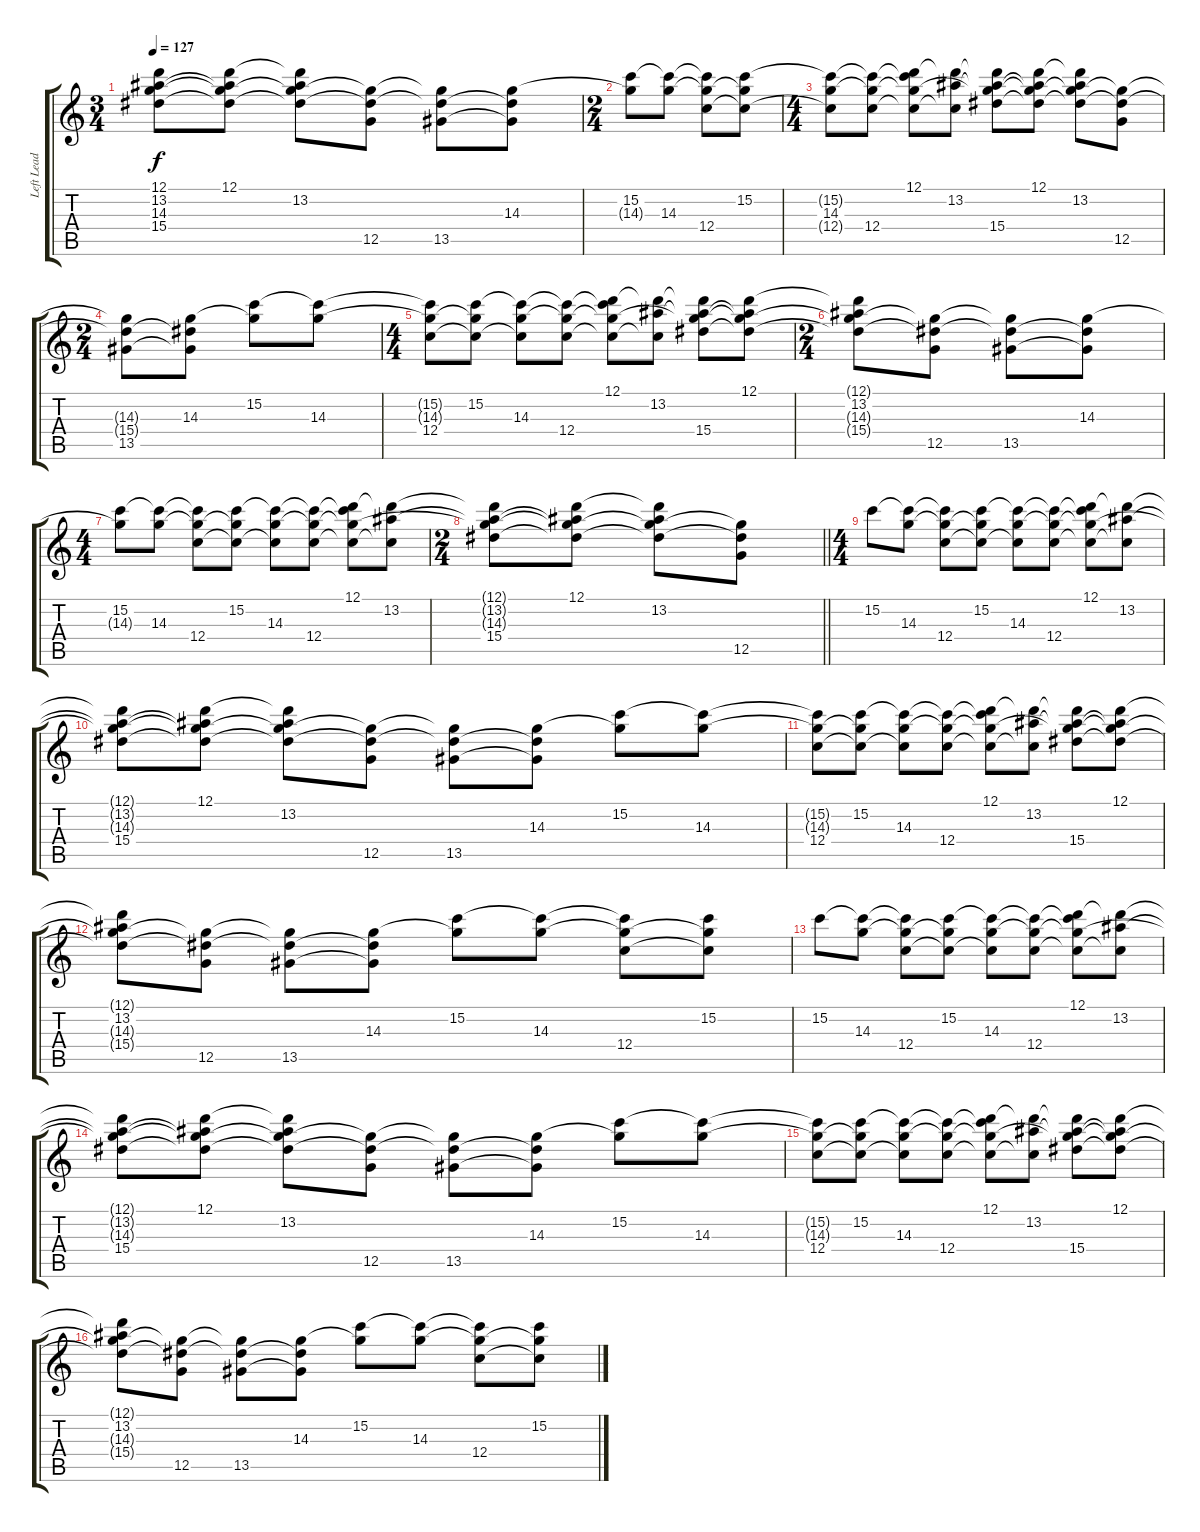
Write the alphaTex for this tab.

\track ("Left Lead" "Left Lead") {instrument distortionguitar}
\staff {score tabs}
\tuning (D4 A3 F3 C3 G2 C2) {hide}
\ts (3 4)
\tempo 127
\clef g2
\ks c
(12.1{t} 13.2{t} 14.3{t} 15.4).8{dy f} (12.1 13.2{t} 14.3{t} 15.4{t}).8 (12.1{t} 13.2 14.3{t} 15.4{t}).8 (14.3{t} 15.4{t} 12.5).8 (14.3{t} 15.4{t} 13.5).8 (14.3 15.4{t} 13.5{t}).8 |
\ts (2 4)
(15.2 14.3{t}).8 (15.2{t} 14.3).8 (15.2{t} 14.3{t} 12.4).8 (15.2 14.3{t} 12.4{t}).8 |
\ts (4 4)
(15.2{t} 14.3 12.4{t}).8 (15.2{t} 14.3{t} 12.4).8 (12.1 15.2{t} 14.3{t} 12.4{t}).8 (12.1{t} 13.2 12.4{t}).8 (12.1{t} 13.2{t} 14.3{t} 15.4).8 (12.1 13.2{t} 14.3{t} 15.4{t}).8 (12.1{t} 13.2 14.3{t} 15.4{t}).8 (14.3{t} 15.4{t} 12.5).8 |
\ts (2 4)
(14.3{t} 15.4{t} 13.5).8 (14.3 15.4{t} 13.5{t}).8 (15.2 14.3{t}).8 (15.2{t} 14.3).8 |
\ts (4 4)
(15.2{t} 14.3{t} 12.4).8 (15.2 14.3{t} 12.4{t}).8 (15.2{t} 14.3 12.4{t}).8 (15.2{t} 14.3{t} 12.4).8 (12.1 15.2{t} 14.3{t} 12.4{t}).8 (12.1{t} 13.2 12.4{t}).8 (12.1{t} 13.2{t} 14.3{t} 15.4).8 (12.1 13.2{t} 14.3{t} 15.4{t}).8 |
\ts (2 4)
(12.1{t} 13.2 14.3{t} 15.4{t}).8 (14.3{t} 15.4{t} 12.5).8 (14.3{t} 15.4{t} 13.5).8 (14.3 15.4{t} 13.5{t}).8 |
\ts (4 4)
(15.2 14.3{t}).8 (15.2{t} 14.3).8 (15.2{t} 14.3{t} 12.4).8 (15.2 14.3{t} 12.4{t}).8 (15.2{t} 14.3 12.4{t}).8 (15.2{t} 14.3{t} 12.4).8 (12.1 15.2{t} 14.3{t} 12.4{t}).8 (12.1{t} 13.2 12.4{t}).8 |
\ts (2 4)
\barLineRight lightlight
(12.1{t} 13.2{t} 14.3{t} 15.4).8 (12.1 13.2{t} 14.3{t} 15.4{t}).8 (12.1{t} 13.2 14.3{t} 15.4{t}).8 (14.3{t} 15.4{t} 12.5).8 |
\ts (4 4)
\section ("" "")
15.2.8 (15.2{t} 14.3).8 (15.2{t} 14.3{t} 12.4).8 (15.2 14.3{t} 12.4{t}).8 (15.2{t} 14.3 12.4{t}).8 (15.2{t} 14.3{t} 12.4).8 (12.1 15.2{t} 14.3{t} 12.4{t}).8 (12.1{t} 13.2 12.4{t}).8 |
(12.1{t} 13.2{t} 14.3{t} 15.4).8 (12.1 13.2{t} 14.3{t} 15.4{t}).8 (12.1{t} 13.2 14.3{t} 15.4{t}).8 (14.3{t} 15.4{t} 12.5).8 (14.3{t} 15.4{t} 13.5).8 (14.3 15.4{t} 13.5{t}).8 (15.2 14.3{t}).8 (15.2{t} 14.3).8 |
(15.2{t} 14.3{t} 12.4).8 (15.2 14.3{t} 12.4{t}).8 (15.2{t} 14.3 12.4{t}).8 (15.2{t} 14.3{t} 12.4).8 (12.1 15.2{t} 14.3{t} 12.4{t}).8 (12.1{t} 13.2 12.4{t}).8 (12.1{t} 13.2{t} 14.3{t} 15.4).8 (12.1 13.2{t} 14.3{t} 15.4{t}).8 |
(12.1{t} 13.2 14.3{t} 15.4{t}).8 (14.3{t} 15.4{t} 12.5).8 (14.3{t} 15.4{t} 13.5).8 (14.3 15.4{t} 13.5{t}).8 (15.2 14.3{t}).8 (15.2{t} 14.3).8 (15.2{t} 14.3{t} 12.4).8 (15.2 14.3{t} 12.4{t}).8 |
15.2.8 (15.2{t} 14.3).8 (15.2{t} 14.3{t} 12.4).8 (15.2 14.3{t} 12.4{t}).8 (15.2{t} 14.3 12.4{t}).8 (15.2{t} 14.3{t} 12.4).8 (12.1 15.2{t} 14.3{t} 12.4{t}).8 (12.1{t} 13.2 12.4{t}).8 |
(12.1{t} 13.2{t} 14.3{t} 15.4).8 (12.1 13.2{t} 14.3{t} 15.4{t}).8 (12.1{t} 13.2 14.3{t} 15.4{t}).8 (14.3{t} 15.4{t} 12.5).8 (14.3{t} 15.4{t} 13.5).8 (14.3 15.4{t} 13.5{t}).8 (15.2 14.3{t}).8 (15.2{t} 14.3).8 |
(15.2{t} 14.3{t} 12.4).8 (15.2 14.3{t} 12.4{t}).8 (15.2{t} 14.3 12.4{t}).8 (15.2{t} 14.3{t} 12.4).8 (12.1 15.2{t} 14.3{t} 12.4{t}).8 (12.1{t} 13.2 12.4{t}).8 (12.1{t} 13.2{t} 14.3{t} 15.4).8 (12.1 13.2{t} 14.3{t} 15.4{t}).8 |
(12.1{t} 13.2 14.3{t} 15.4{t}).8 (14.3{t} 15.4{t} 12.5).8 (14.3{t} 15.4{t} 13.5).8 (14.3 15.4{t} 13.5{t}).8 (15.2 14.3{t}).8 (15.2{t} 14.3).8 (15.2{t} 14.3{t} 12.4).8 (15.2 14.3{t} 12.4{t}).8
